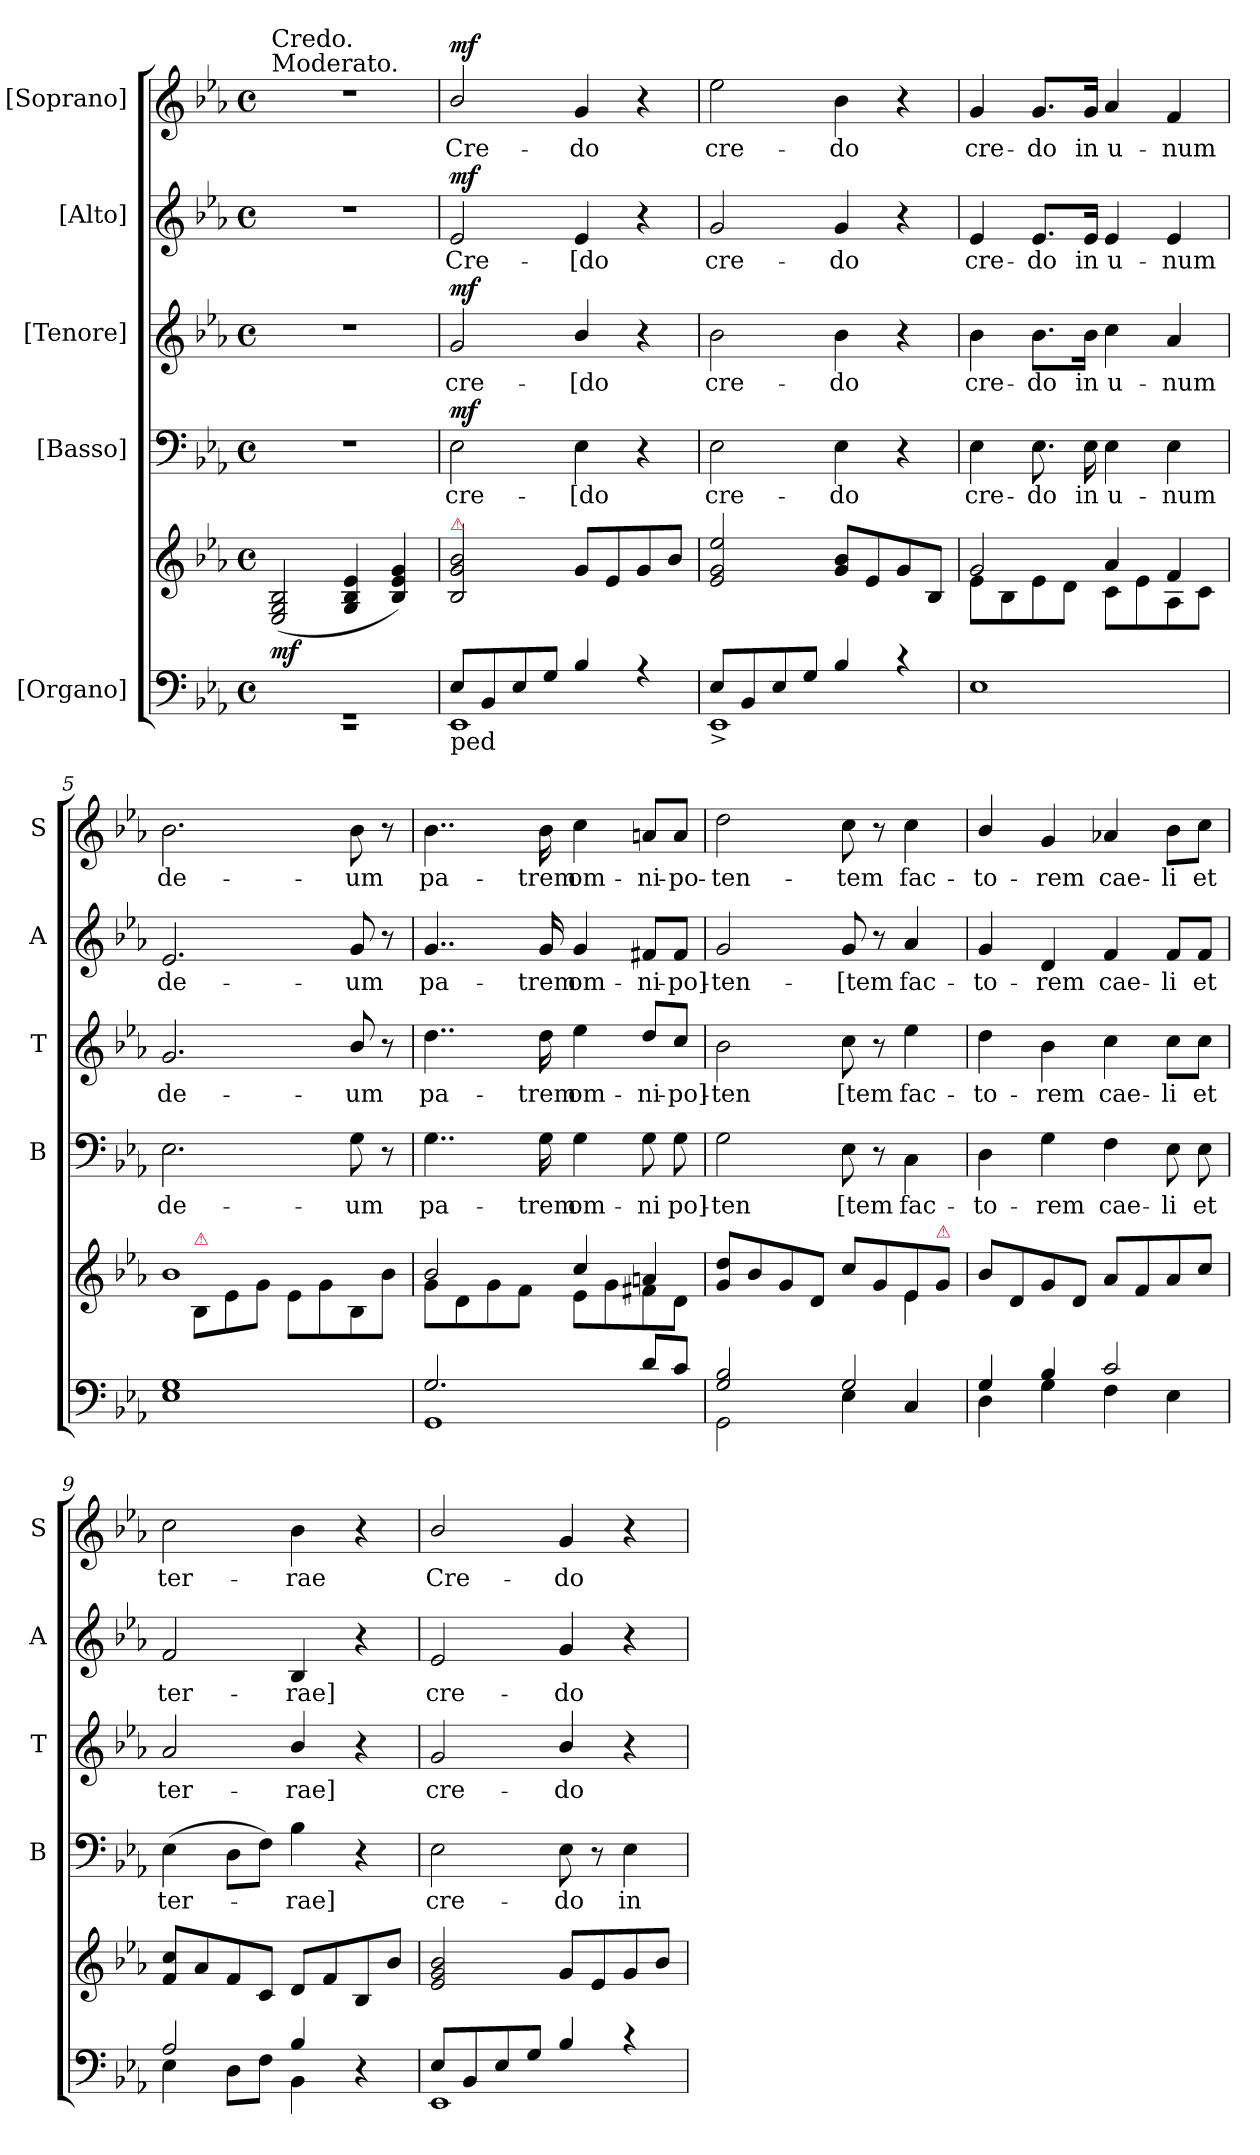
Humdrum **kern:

**kern	**kern	**dynam	**kern	**text	**dynam	**kern	**text	**dynam	**kern	**text	**dynam	**kern	**text	**dynam
*part5	*part5	*part5	*part4	*part4	*part4	*part3	*part3	*part3	*part2	*part2	*part2	*part1	*part1	*part1
*staff6	*staff5	*staff5/6	*staff4	*staff4	*staff4	*staff3	*staff3	*staff3	*staff2	*staff2	*staff2	*staff1	*staff1	*staff1
*I"[Organo]	*	*	*I"[Basso]	*	*	*I"[Tenore]	*	*	*I"[Alto]	*	*	*I"[Soprano]	*	*
*	*	*	*I'B	*	*	*I'T	*	*	*I'A	*	*	*I'S	*	*
*clefF4	*clefG2	*	*clefF4	*	*	*clefG2	*	*	*clefG2	*	*	*clefG2	*	*
*	*	*	*	*	*	*ITrd7c12	*	*	*	*	*	*	*	*
*k[b-e-a-]	*k[b-e-a-]	*	*k[b-e-a-]	*	*	*k[b-e-a-]	*	*	*k[b-e-a-]	*	*	*k[b-e-a-]	*	*
*M4/4	*M4/4	*	*M4/4	*	*	*M4/4	*	*	*M4/4	*	*	*M4/4	*	*
*met(c)	*met(c)	*	*met(c)	*	*	*met(c)	*	*	*met(c)	*	*	*met(c)	*	*
=1	=1	=1	=1	=1	=1	=1	=1	=1	=1	=1	=1	=1	=1	=1
*^	*	*	*	*	*	*	*	*	*	*	*	*	*	*
!	!	!	!	!	!	!	!	!	!	!	!	!	!LO:TX:a:t=Moderato.	!	!
!	!	!	!	!	!	!	!	!	!	!	!	!	!LO:TX:a:t=Credo.	!	!
1rEE	1r	(2E-/ 2G/ 2B-/	mf	1r	.	.	1r	.	.	1r	.	.	1r	.	.
.	.	4G/ 4B-/ 4e-/	.	.	.	.	.	.	.	.	.	.	.	.	.
.	.	4B-/ 4e-/ 4g/)	.	.	.	.	.	.	.	.	.	.	.	.	.
=2	=2	=2	=2	=2	=2	=2	=2	=2	=2	=2	=2	=2	=2	=2	=2
!	!	!LO:TX:a:color=crimson:t=⚠	!	!	!	!	!	!	!	!	!	!	!	!	!
!LO:TX:b:t=ped	!	!	!	!	!	!	!	!	!	!	!	!	!	!	!
!	!	!	!	!	!	!LO:DY:a	!	!	!LO:DY:a	!	!	!LO:DY:a	!	!	!LO:DY:a
8E-/L	1EE-	2B-/ 2g/ 2b-/	.	2E-\	cre-	mf	2G/	cre-	mf	2e-/	Cre-	mf	2b-/	Cre-	mf
8BB-/	.	.	.	.	.	.	.	.	.	.	.	.	.	.	.
8E-/	.	.	.	.	.	.	.	.	.	.	.	.	.	.	.
8G/J	.	.	.	.	.	.	.	.	.	.	.	.	.	.	.
4B-/	.	8g/L	.	4E-\	-[do	.	4B-/	-[do	.	4e-/	-[do	.	4g/	-do	.
.	.	8e-/	.	.	.	.	.	.	.	.	.	.	.	.	.
4r	.	8g/	.	4r	.	.	4r	.	.	4r	.	.	4r	.	.
.	.	8b-/J	.	.	.	.	.	.	.	.	.	.	.	.	.
=3	=3	=3	=3	=3	=3	=3	=3	=3	=3	=3	=3	=3	=3	=3	=3
8E-/L	1EE-^	2e-/ 2g/ 2ee-/	.	2E-\	cre-	.	2B-\	cre-	.	2g/	cre-	.	2ee-\	cre-	.
8BB-/	.	.	.	.	.	.	.	.	.	.	.	.	.	.	.
8E-/	.	.	.	.	.	.	.	.	.	.	.	.	.	.	.
8G/J	.	.	.	.	.	.	.	.	.	.	.	.	.	.	.
4B-/	.	8g/ 8b-/L	.	4E-\	-do	.	4B-\	-do	.	4g/	-do	.	4b-\	-do	.
.	.	8e-/	.	.	.	.	.	.	.	.	.	.	.	.	.
4r	.	8g/	.	4r	.	.	4r	.	.	4r	.	.	4r	.	.
.	.	8B-/J	.	.	.	.	.	.	.	.	.	.	.	.	.
*v	*v	*	*	*	*	*	*	*	*	*	*	*	*	*	*
=4	=4	=4	=4	=4	=4	=4	=4	=4	=4	=4	=4	=4	=4	=4
*	*^	*	*	*	*	*	*	*	*	*	*	*	*	*
1E-	2g/	8e-\L	.	4E-\	cre-	.	4B-\	cre-	.	4e-/	cre-	.	4g/	cre-	.
.	.	8B-\	.	.	.	.	.	.	.	.	.	.	.	.	.
.	.	8e-\	.	8.E-\	-do	.	8.B-\L	-do	.	8.e-/L	-do	.	8.g/L	-do	.
.	.	8d\J	.	.	.	.	.	.	.	.	.	.	.	.	.
.	.	.	.	16E-\	in	.	16B-\Jk	in	.	16e-/Jk	in	.	16g/Jk	in	.
.	4a-/	8c\L	.	4E-\	u-	.	4c\	u-	.	4e-/	u-	.	4a-/	u-	.
.	.	8e-\	.	.	.	.	.	.	.	.	.	.	.	.	.
.	4f/	8A-\	.	4E-\	-num	.	4A-/	-num	.	4e-i	-num	.	4f/	-num	.
.	.	8c\J	.	.	.	.	.	.	.	.	.	.	.	.	.
=5	=5	=5	=5	=5	=5	=5	=5	=5	=5	=5	=5	=5	=5	=5	=5
1E- 1G	1b-	8ryy	.	2.E-\	de-	.	2.G/	de-	.	2.e-/	de-	.	2.b-\	de-	.
!	!	!LO:TX:a:color=crimson:t=⚠	!	!	!	!	!	!	!	!	!	!	!	!	!
.	.	8B-\L	.	.	.	.	.	.	.	.	.	.	.	.	.
.	.	8e-\	.	.	.	.	.	.	.	.	.	.	.	.	.
.	.	8g\J	.	.	.	.	.	.	.	.	.	.	.	.	.
.	.	8e-\L	.	.	.	.	.	.	.	.	.	.	.	.	.
.	.	8g\	.	.	.	.	.	.	.	.	.	.	.	.	.
.	.	8B-\	.	8G\	-um	.	8B-/	-um	.	8g/	-um	.	8b-\	-um	.
.	.	8b-\J	.	8r	.	.	8r	.	.	8r	.	.	8r	.	.
=6	=6	=6	=6	=6	=6	=6	=6	=6	=6	=6	=6	=6	=6	=6	=6
*^	*	*	*	*	*	*	*	*	*	*	*	*	*	*	*
2.G/	1GG	2b-/	8g\L	.	4..G\	pa-	.	4..d\	pa-	.	4..g/	pa-	.	4..b-\	pa-	.
.	.	.	8d\	.	.	.	.	.	.	.	.	.	.	.	.	.
.	.	.	8g\	.	.	.	.	.	.	.	.	.	.	.	.	.
.	.	.	8f\J	.	.	.	.	.	.	.	.	.	.	.	.	.
.	.	.	.	.	16G\	-trem	.	16d\	-trem	.	16g/	-trem	.	16b-\	-trem	.
.	.	4cc/	8e-\L	.	4G\	om-	.	4e-\	om-	.	4g/	om-	.	4cc\	om-	.
.	.	.	8g\	.	.	.	.	.	.	.	.	.	.	.	.	.
8d/L	.	4an/	8f#X\	.	8G\	-ni	.	8d/L	-ni-	.	8f#X/L	-ni-	.	8an/L	-ni-	.
8c/J	.	.	8d\J	.	8G\	po]-	.	8c/J	-po]-	.	8f#/J	-po]-	.	8a/J	-po-	.
=7	=7	=7	=7	=7	=7	=7	=7	=7	=7	=7	=7	=7	=7	=7	=7	=7
2G/ 2B-/	2GG\	8g/ 8dd/L	2ryy	.	2G\	-ten	.	2B-\	-ten	.	2g/	-ten-	.	2dd\	-ten-	.
.	.	8b-/	.	.	.	.	.	.	.	.	.	.	.	.	.	.
.	.	8g/	.	.	.	.	.	.	.	.	.	.	.	.	.	.
.	.	8d/J	.	.	.	.	.	.	.	.	.	.	.	.	.	.
2G/	4E-\	8cc/L	4ryy	.	8E-\	-[tem	.	8c\	-[tem	.	8g/	-[tem	.	8cc\	-tem	.
.	.	8g/	.	.	8r	.	.	8r	.	.	8r	.	.	8r	.	.
.	4C/	8e-/	4e-\	.	4C\	fac-	.	4e-\	fac-	.	4a-/	fac-	.	4cc\	fac-	.
!	!	!LO:TX:a:color=crimson:t=⚠	!	!	!	!	!	!	!	!	!	!	!	!	!	!
.	.	8g/J	.	.	.	.	.	.	.	.	.	.	.	.	.	.
*	*	*v	*v	*	*	*	*	*	*	*	*	*	*	*	*	*
=8	=8	=8	=8	=8	=8	=8	=8	=8	=8	=8	=8	=8	=8	=8	=8
4G/	4D\	8b-/L	.	4D\	-to-	.	4d\	-to-	.	4g/	-to-	.	4b-/	-to-	.
.	.	8d/	.	.	.	.	.	.	.	.	.	.	.	.	.
4B-/	4G\	8g/	.	4G\	-rem	.	4B-\	-rem	.	4d/	-rem	.	4g/	-rem	.
.	.	8d/J	.	.	.	.	.	.	.	.	.	.	.	.	.
2c/	4F\	8a-/L	.	4F\	cae-	.	4c\	cae-	.	4f/	cae-	.	4a-X/	cae-	.
.	.	8f/	.	.	.	.	.	.	.	.	.	.	.	.	.
.	4E-\	8a-/	.	8E-\	-li	.	8c\L	-li	.	8f/L	-li	.	8b-\L	-li	.
.	.	8cc/J	.	8E-\	et	.	8c\J	et	.	8f/J	et	.	8cc\J	et	.
=9	=9	=9	=9	=9	=9	=9	=9	=9	=9	=9	=9	=9	=9	=9	=9
2A-/	4E-\	8f/ 8cc/L	.	(4E-\	ter-	.	2A-/	ter-	.	2f/	ter-	.	2cc\	ter-	.
.	.	8a-/	.	.	.	.	.	.	.	.	.	.	.	.	.
.	8D\L	8f/	.	8D\L	.	.	.	.	.	.	.	.	.	.	.
.	8F\J	8c/J	.	8F\J)	.	.	.	.	.	.	.	.	.	.	.
4B-/	4BB-\	8d/L	.	4B-\	-rae]	.	4B-/	-rae]	.	4B-/	-rae]	.	4b-\	-rae	.
.	.	8f/	.	.	.	.	.	.	.	.	.	.	.	.	.
4ryy	4r	8B-/	.	4r	.	.	4r	.	.	4r	.	.	4r	.	.
.	.	8b-/J	.	.	.	.	.	.	.	.	.	.	.	.	.
=10	=10	=10	=10	=10	=10	=10	=10	=10	=10	=10	=10	=10	=10	=10	=10
8E-/L	1EE-	2e-/ 2g/ 2b-/	.	2E-\	cre-	.	2G/	cre-	.	2e-/	cre-	.	2b-/	Cre-	.
8BB-/	.	.	.	.	.	.	.	.	.	.	.	.	.	.	.
8E-/	.	.	.	.	.	.	.	.	.	.	.	.	.	.	.
8G/J	.	.	.	.	.	.	.	.	.	.	.	.	.	.	.
4B-/	.	8g/L	.	8E-\	-do	.	4B-/	-do	.	4g/	-do	.	4g/	-do	.
.	.	8e-/	.	8r	.	.	.	.	.	.	.	.	.	.	.
4r	.	8g/	.	4E-\	in	.	4r	.	.	4r	.	.	4r	.	.
.	.	8b-/J	.	.	.	.	.	.	.	.	.	.	.	.	.
*v	*v	*	*	*	*	*	*	*	*	*	*	*	*	*	*
=	=	=	=	=	=	=	=	=	=	=	=	=	=	=
*-	*-	*-	*-	*-	*-	*-	*-	*-	*-	*-	*-	*-	*-	*-
